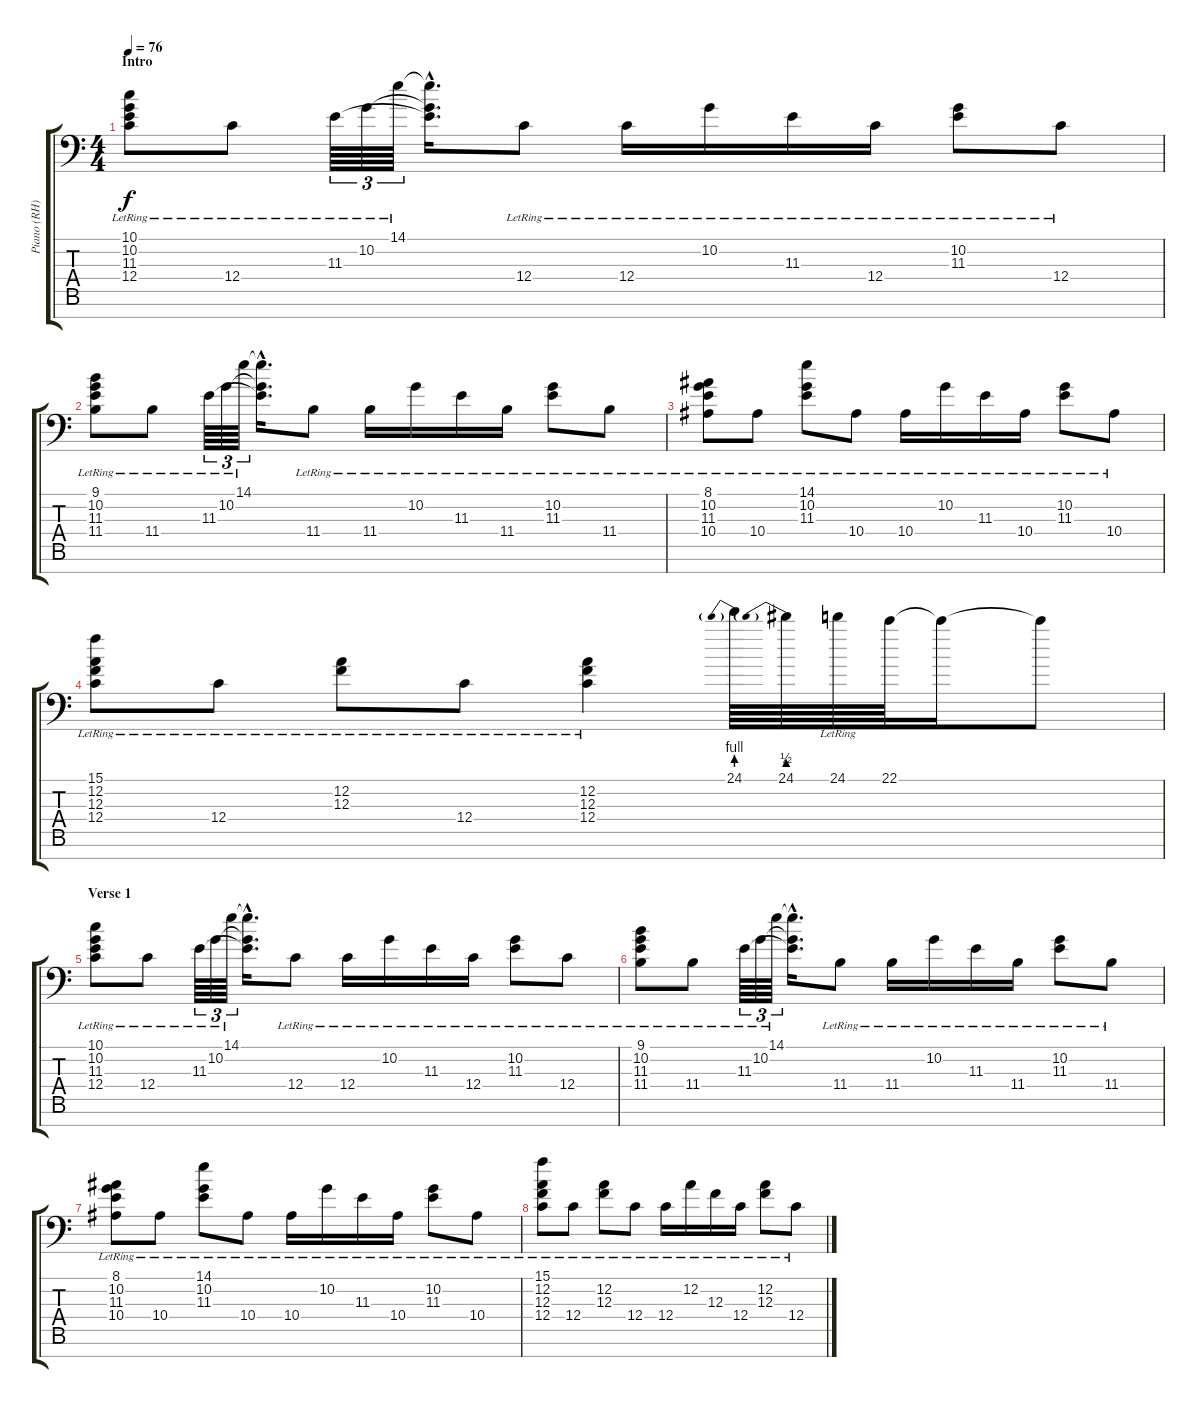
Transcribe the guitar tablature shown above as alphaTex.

\track ("Piano (RH)" "Piano (RH)") {instrument acousticgrandpiano}
\staff {score tabs}
\tuning (D4 A3 F3 C3 G2 D2 A1) {hide}
\ts (4 4)
\section ("" "Intro")
\tempo 76
\clef f4
\ks c
(10.1{lr} 10.2{lr} 11.3{lr} 12.4{lr}).8{dy f instrument acousticgrandpiano} 12.4{lr}.8 11.3{lr}.64{tu (3 2)} 10.2{lr}.64{tu (3 2)} 14.1{lr}.64{tu (3 2)} (14.1{hac t} 10.2{hac t} 11.3{hac t}).16{d} 12.4{lr}.8 12.4{lr}.16 10.2{lr}.16 11.3{lr}.16 12.4{lr}.16 (10.2{lr} 11.3{lr}).8 12.4{lr}.8 |
(9.1{lr} 10.2{lr} 11.3{lr} 11.4{lr}).8 11.4{lr}.8 11.3{lr}.64{tu (3 2)} 10.2{lr}.64{tu (3 2)} 14.1{lr}.64{tu (3 2)} (14.1{hac t} 10.2{hac t} 11.3{hac t}).16{d} 11.4{lr}.8 11.4{lr}.16 10.2{lr}.16 11.3{lr}.16 11.4{lr}.16 (10.2{lr} 11.3{lr}).8 11.4{lr}.8 |
(8.1{lr} 10.2{lr} 11.3{lr} 10.4{lr}).8 10.4{lr}.8 (14.1{lr} 10.2{lr} 11.3{lr}).8 10.4{lr}.8 10.4{lr}.16 10.2{lr}.16 11.3{lr}.16 10.4{lr}.16 (10.2{lr} 11.3{lr}).8 10.4{lr}.8 |
(15.1{lr} 12.2{lr} 12.3{lr} 12.4{lr}).8 12.4{lr}.8 (12.2{lr} 12.3{lr}).8 12.4{lr}.8 (12.2{lr} 12.3{lr} 12.4{lr}).4 24.1{be (prebend 0 4 60 4)}.64 24.1{be (prebend 0 2 60 2)}.64 24.1{lr}.64 22.1.64 22.1{t}.16 22.1{t}.8 |
\section ("" "Verse 1")
(10.1{lr} 10.2{lr} 11.3{lr} 12.4{lr}).8 12.4{lr}.8 11.3{lr}.64{tu (3 2)} 10.2{lr}.64{tu (3 2)} 14.1{lr}.64{tu (3 2)} (14.1{hac t} 10.2{hac t} 11.3{hac t}).16{d} 12.4{lr}.8 12.4{lr}.16 10.2{lr}.16 11.3{lr}.16 12.4{lr}.16 (10.2{lr} 11.3{lr}).8 12.4{lr}.8 |
(9.1{lr} 10.2{lr} 11.3{lr} 11.4{lr}).8 11.4{lr}.8 11.3{lr}.64{tu (3 2)} 10.2{lr}.64{tu (3 2)} 14.1{lr}.64{tu (3 2)} (14.1{hac t} 10.2{hac t} 11.3{hac t}).16{d} 11.4{lr}.8 11.4{lr}.16 10.2{lr}.16 11.3{lr}.16 11.4{lr}.16 (10.2{lr} 11.3{lr}).8 11.4{lr}.8 |
(8.1{lr} 10.2{lr} 11.3{lr} 10.4{lr}).8 10.4{lr}.8 (14.1{lr} 10.2{lr} 11.3{lr}).8 10.4{lr}.8 10.4{lr}.16 10.2{lr}.16 11.3{lr}.16 10.4{lr}.16 (10.2{lr} 11.3{lr}).8 10.4{lr}.8 |
(15.1{lr} 12.2{lr} 12.3{lr} 12.4{lr}).8 12.4{lr}.8 (12.2{lr} 12.3{lr}).8 12.4{lr}.8 12.4{lr}.16 12.2{lr}.16 12.3{lr}.16 12.4{lr}.16 (12.2{lr} 12.3{lr}).8 12.4{lr}.8
